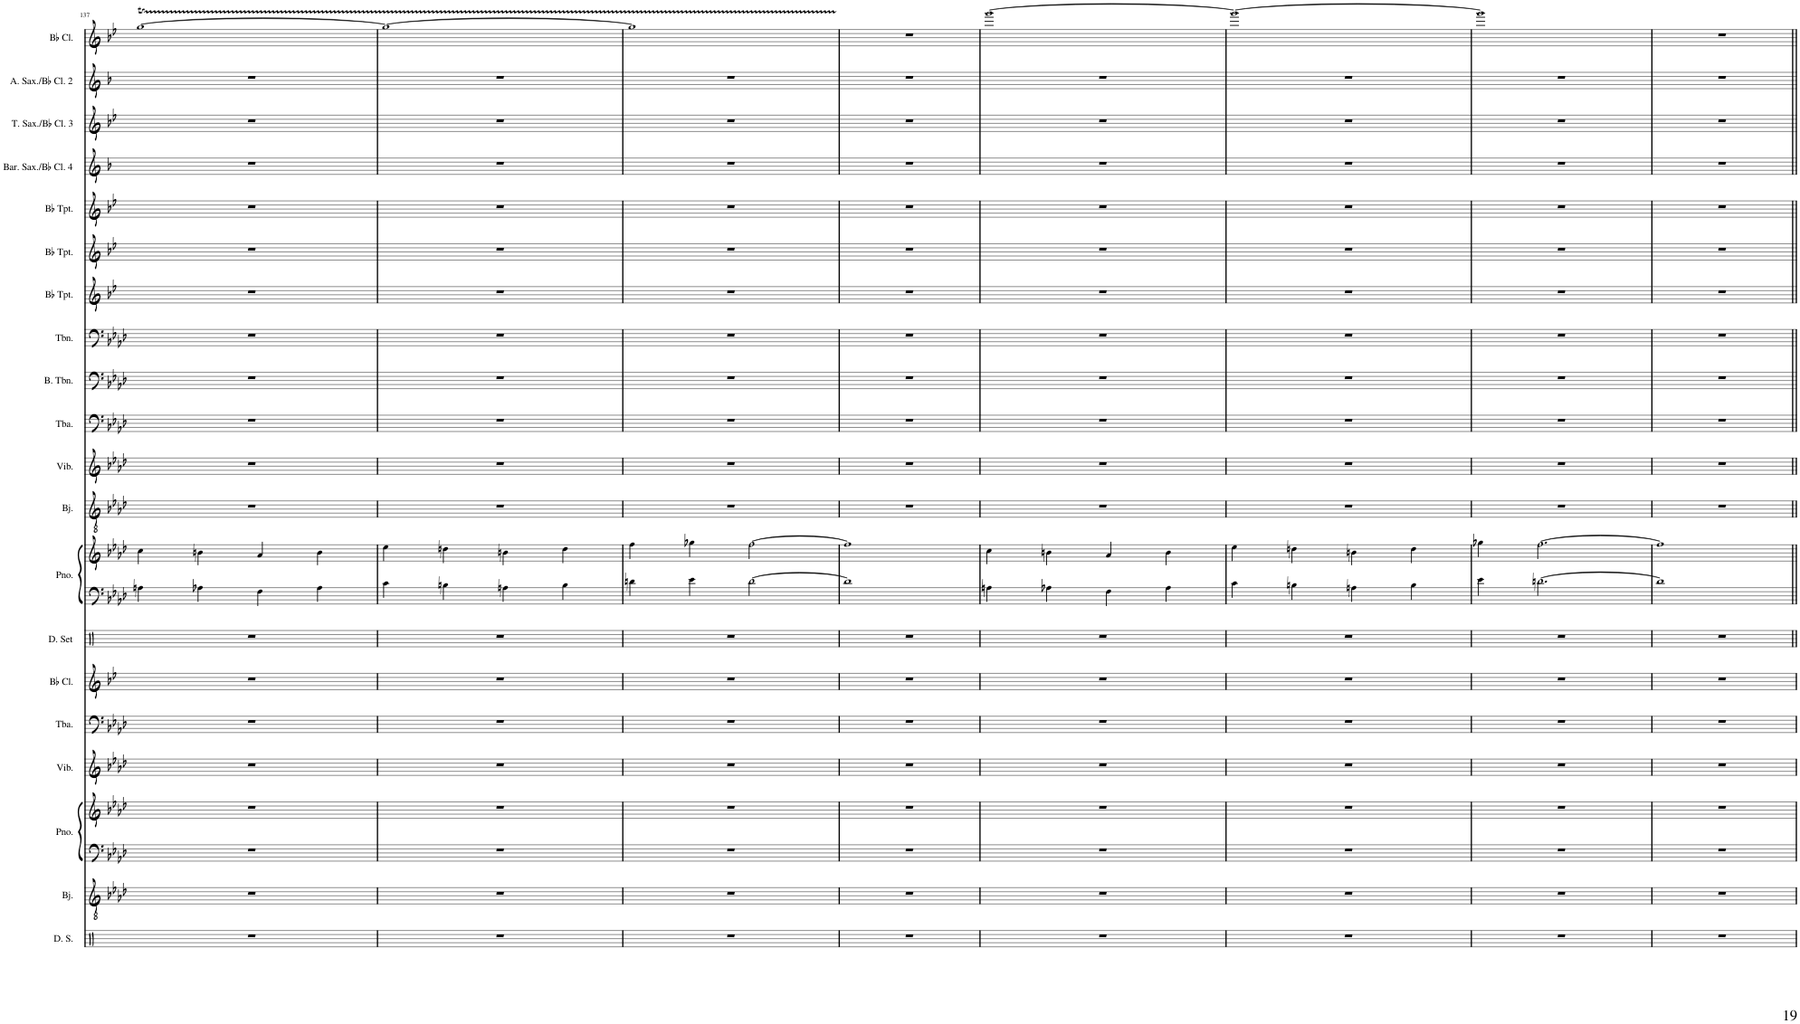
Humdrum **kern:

**kern	**kern	**kern	**kern	**kern	**kern	**kern	**kern	**kern	**kern	**kern	**kern	**kern	**kern	**kern	**kern	**kern	**kern	**kern	**kern	**kern	**kern
*part20	*part19	*part18	*part18	*part17	*part16	*part15	*part14	*part13	*part13	*part12	*part11	*part10	*part9	*part8	*part7	*part6	*part5	*part4	*part3	*part2	*part1
*staff22	*staff21	*staff20	*staff19	*staff18	*staff17	*staff16	*staff15	*staff14	*staff13	*staff12	*staff11	*staff10	*staff9	*staff8	*staff7	*staff6	*staff5	*staff4	*staff3	*staff2	*staff1
*I"MDL Drum Set	*I"Banjo	*I"Piano	*	*I"Vibraphone	*I"Tuba	*I"Bb Clarinet	*I"Drumset	*I"Piano	*	*I"Banjo	*I"Vibraphone	*I"Tuba	*I"Bass Trombone	*I"Trombone	*I"Bb Trumpet	*I"Bb Trumpet	*I"Bb Trumpet	*I"Baritone Saxophone/Bb Clarinet 4	*I"Tenor Saxophone/Bb Clarinet 3	*I"Alto Saxophone 2/Bb Clarinet 2	*I"Alto Saxophone 1/Bb Clarinet 1
*I'D. S.	*I'Bj.	*I'Pno.	*	*I'Vib.	*I'Tba.	*I'Bb Cl.	*I'D. Set	*I'Pno.	*	*I'Bj.	*I'Vib.	*I'Tba.	*I'B. Tbn.	*I'Tbn.	*I'Bb Tpt.	*I'Bb Tpt.	*I'Bb Tpt.	*I'Bar. Sax./Bb Cl. 4	*I'T. Sax./Bb Cl. 3	*I'A. Sax. 2/Bb Cl. 2	*I'A. Sax 1/Bb Cl. 1
!!LO:PB:g=z
*clefX	*clefGv2	*clefF4	*clefG2	*clefG2	*clefF4	*clefG2	*clefX	*clefF4	*clefG2	*clefGv2	*clefG2	*clefF4	*clefF4	*clefF4	*clefG2	*clefG2	*clefG2	*clefG2	*clefG2	*clefG2	*clefG2
*	*Trd7c12	*	*	*	*	*Trd1c2	*	*	*	*Trd7c12	*	*	*	*	*Trd1c2	*Trd1c2	*Trd1c2	*Trd12c21	*Trd8c14	*Trd5c9	*Trd1c2
*k[]	*k[b-e-a-d-]	*k[b-e-a-d-]	*k[b-e-a-d-]	*k[b-e-a-d-]	*k[b-e-a-d-]	*k[b-e-]	*k[]	*k[b-e-a-d-]	*k[b-e-a-d-]	*k[b-e-a-d-]	*k[b-e-a-d-]	*k[b-e-a-d-]	*k[b-e-a-d-]	*k[b-e-a-d-]	*k[b-e-]	*k[b-e-]	*k[b-e-]	*k[b-]	*k[b-e-]	*k[b-]	*k[b-e-]
*M2/2	*M2/2	*M2/2	*M2/2	*M2/2	*M2/2	*M2/2	*M2/2	*M2/2	*M2/2	*M2/2	*M2/2	*M2/2	*M2/2	*M2/2	*M2/2	*M2/2	*M2/2	*M2/2	*M2/2	*M2/2	*M2/2
*met(c|)	*met(c|)	*met(c|)	*met(c|)	*met(c|)	*met(c|)	*met(c|)	*met(c|)	*met(c|)	*met(c|)	*met(c|)	*met(c|)	*met(c|)	*met(c|)	*met(c|)	*met(c|)	*met(c|)	*met(c|)	*met(c|)	*met(c|)	*met(c|)	*met(c|)
=137	=137	=137	=137	=137	=137	=137	=137	=137	=137	=137	=137	=137	=137	=137	=137	=137	=137	=137	=137	=137	=137
1r	1r	1r	1r	1r	1r	1r	1r	4An\	4cc\	1r	1r	1r	1r	1r	1r	1r	1r	1r	1r	1r	[1ggT
.	.	.	.	.	.	.	.	4A-X\	4bn\	.	.	.	.	.	.	.	.	.	.	.	.
.	.	.	.	.	.	.	.	4F\	4a-/	.	.	.	.	.	.	.	.	.	.	.	.
.	.	.	.	.	.	.	.	4A-\	4b\	.	.	.	.	.	.	.	.	.	.	.	.
=138	=138	=138	=138	=138	=138	=138	=138	=138	=138	=138	=138	=138	=138	=138	=138	=138	=138	=138	=138	=138	=138
1r	1r	1r	1r	1r	1r	1r	1r	4c\	4ee-\	1r	1r	1r	1r	1r	1r	1r	1r	1r	1r	1r	1gg_
.	.	.	.	.	.	.	.	4Bn\	4ddn\	.	.	.	.	.	.	.	.	.	.	.	.
.	.	.	.	.	.	.	.	4An\	4bn\	.	.	.	.	.	.	.	.	.	.	.	.
.	.	.	.	.	.	.	.	4B\	4dd\	.	.	.	.	.	.	.	.	.	.	.	.
=139	=139	=139	=139	=139	=139	=139	=139	=139	=139	=139	=139	=139	=139	=139	=139	=139	=139	=139	=139	=139	=139
1r	1r	1r	1r	1r	1r	1r	1r	4dn\	4ff\	1r	1r	1r	1r	1r	1r	1r	1r	1r	1r	1r	1ggTTT]
.	.	.	.	.	.	.	.	4e-\	4gg-X\	.	.	.	.	.	.	.	.	.	.	.	.
.	.	.	.	.	.	.	.	[2d\	[2ff\	.	.	.	.	.	.	.	.	.	.	.	.
=140	=140	=140	=140	=140	=140	=140	=140	=140	=140	=140	=140	=140	=140	=140	=140	=140	=140	=140	=140	=140	=140
1r	1r	1r	1r	1r	1r	1r	1r	1d]	1ff]	1r	1r	1r	1r	1r	1r	1r	1r	1r	1r	1r	1r
=141	=141	=141	=141	=141	=141	=141	=141	=141	=141	=141	=141	=141	=141	=141	=141	=141	=141	=141	=141	=141	=141
1r	1r	1r	1r	1r	1r	1r	1r	4An\	4cc\	1r	1r	1r	1r	1r	1r	1r	1r	1r	1r	1r	[1ggg
.	.	.	.	.	.	.	.	4A-X\	4bn\	.	.	.	.	.	.	.	.	.	.	.	.
.	.	.	.	.	.	.	.	4F\	4a-/	.	.	.	.	.	.	.	.	.	.	.	.
.	.	.	.	.	.	.	.	4A-\	4b\	.	.	.	.	.	.	.	.	.	.	.	.
=142	=142	=142	=142	=142	=142	=142	=142	=142	=142	=142	=142	=142	=142	=142	=142	=142	=142	=142	=142	=142	=142
1r	1r	1r	1r	1r	1r	1r	1r	4c\	4ee-\	1r	1r	1r	1r	1r	1r	1r	1r	1r	1r	1r	1ggg_
.	.	.	.	.	.	.	.	4Bn\	4ddn\	.	.	.	.	.	.	.	.	.	.	.	.
.	.	.	.	.	.	.	.	4An\	4bn\	.	.	.	.	.	.	.	.	.	.	.	.
.	.	.	.	.	.	.	.	4B\	4dd\	.	.	.	.	.	.	.	.	.	.	.	.
=143	=143	=143	=143	=143	=143	=143	=143	=143	=143	=143	=143	=143	=143	=143	=143	=143	=143	=143	=143	=143	=143
1r	1r	1r	1r	1r	1r	1r	1r	4e-\	4gg-X\	1r	1r	1r	1r	1r	1r	1r	1r	1r	1r	1r	1ggg]
.	.	.	.	.	.	.	.	[2.dn\	[2.ff\	.	.	.	.	.	.	.	.	.	.	.	.
=144	=144	=144	=144	=144	=144	=144	=144	=144	=144	=144	=144	=144	=144	=144	=144	=144	=144	=144	=144	=144	=144
1r	1r	1r	1r	1r	1r	1r	1r	1d]	1ff]	1r	1r	1r	1r	1r	1r	1r	1r	1r	1r	1r	1r
=||	=||	=||	=||	=||	=||	=||	=||	=||	=||	=||	=||	=||	=||	=||	=||	=||	=||	=||	=||	=||	=||
*-	*-	*-	*-	*-	*-	*-	*-	*-	*-	*-	*-	*-	*-	*-	*-	*-	*-	*-	*-	*-	*-
